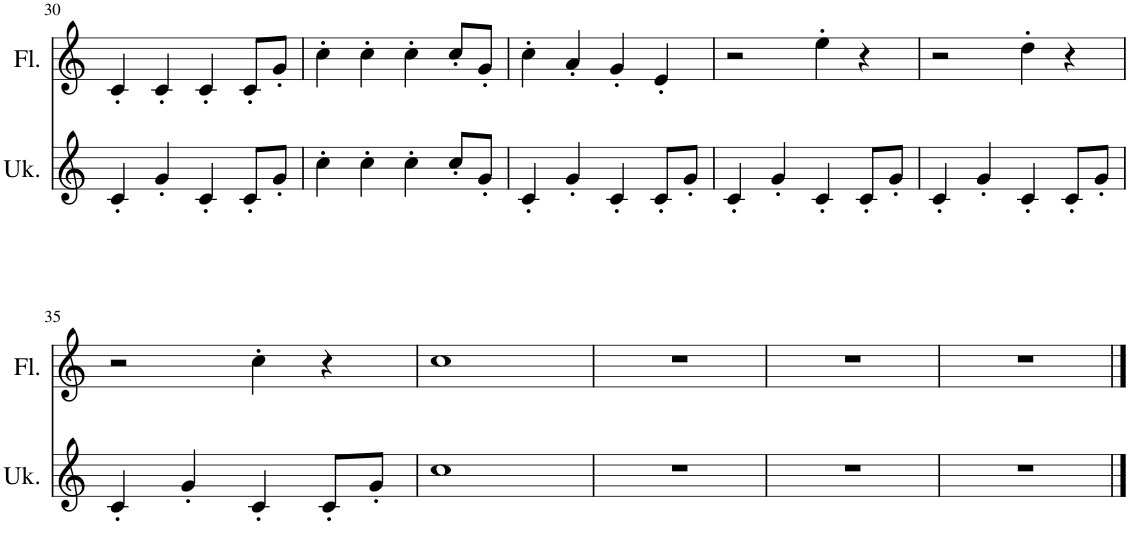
**kern	**kern
*part2	*part1
*staff2	*staff1
*I"Ukulele	*I"Flute
*I'Uk.	*I'Fl.
!!LO:PB:g=z
*clefG2	*clefG2
*k[]	*k[]
*M4/4	*M4/4
=30	=30
4c'/	4c'/
4g'/	4c'/
4c'/	4c'/
8c'/L	8c'/L
8g'/J	8g'/J
=31	=31
4cc'\	4cc'\
4cc'\	4cc'\
4cc'\	4cc'\
8cc'/L	8cc'/L
8g'/J	8g'/J
=32	=32
4c'/	4cc'\
4g'/	4a'/
4c'/	4g'/
8c'/L	4e'/
8g'/J	.
=33	=33
4c'/	2r
4g'/	.
4c'/	4ee'\
8c'/L	4r
8g'/J	.
=34	=34
4c'/	2r
4g'/	.
4c'/	4dd'\
8c'/L	4r
8g'/J	.
!!LO:LB:g=z
=35	=35
4c'/	2r
4g'/	.
4c'/	4cc'\
8c'/L	4r
8g'/J	.
=36	=36
1cc	1cc
=37	=37
1r	1r
=38	=38
1r	1r
=39	=39
1r	1r
==	==
*-	*-
